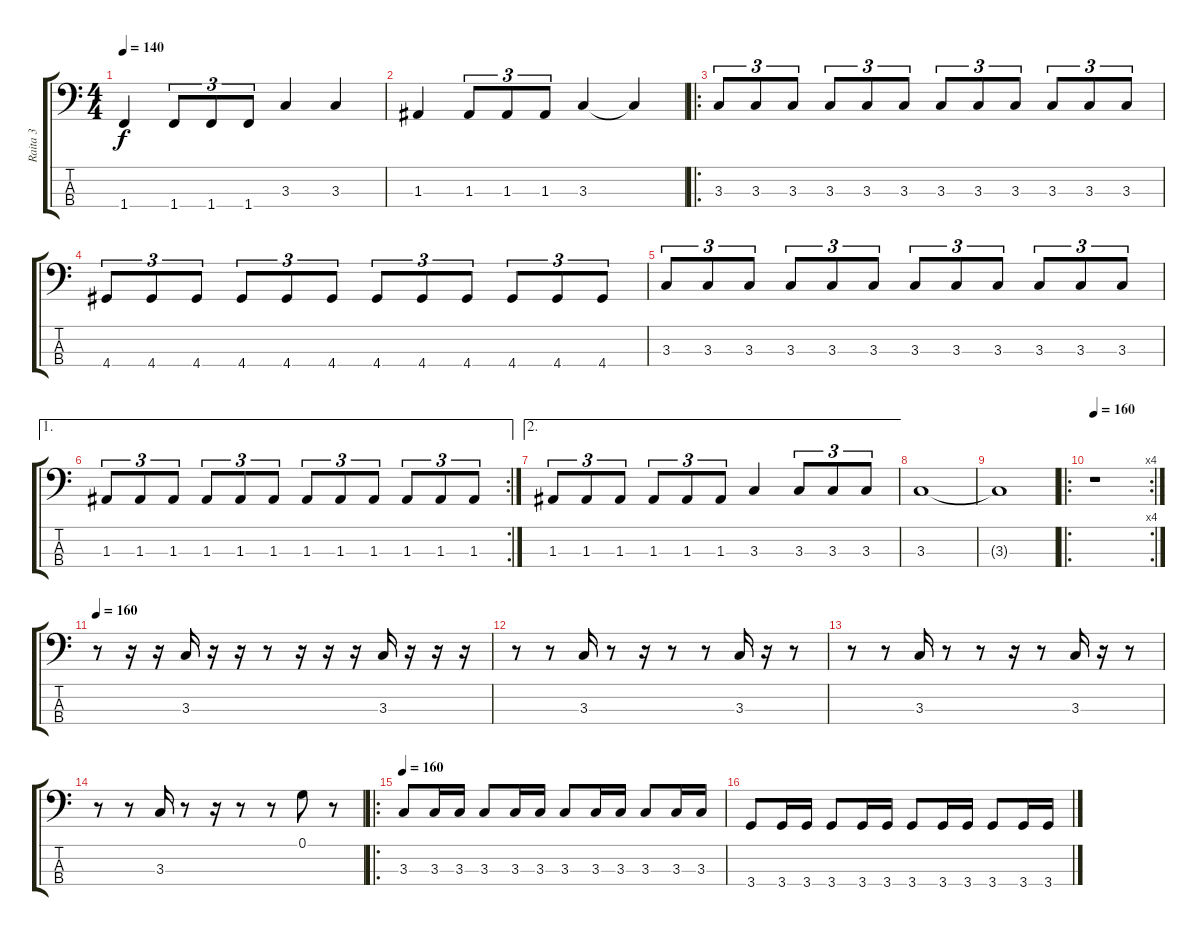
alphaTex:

\track ("Raita 3" "Raita 3") {instrument electricbasspick}
\staff {score tabs}
\tuning (G2 D2 A1 E1) {hide}
\ts (4 4)
\tempo 140
\clef f4
\ks c
1.4.4{dy f} 1.4.8{tu (3 2)} 1.4.8{tu (3 2)} 1.4.8{tu (3 2)} 3.3.4 3.3.4 |
1.3.4 1.3.8{tu (3 2)} 1.3.8{tu (3 2)} 1.3.8{tu (3 2)} 3.3.4 3.3{t}.4 |
\ro
3.3.8{tu (3 2)} 3.3.8{tu (3 2)} 3.3.8{tu (3 2)} 3.3.8{tu (3 2)} 3.3.8{tu (3 2)} 3.3.8{tu (3 2)} 3.3.8{tu (3 2)} 3.3.8{tu (3 2)} 3.3.8{tu (3 2)} 3.3.8{tu (3 2)} 3.3.8{tu (3 2)} 3.3.8{tu (3 2)} |
4.4.8{tu (3 2)} 4.4.8{tu (3 2)} 4.4.8{tu (3 2)} 4.4.8{tu (3 2)} 4.4.8{tu (3 2)} 4.4.8{tu (3 2)} 4.4.8{tu (3 2)} 4.4.8{tu (3 2)} 4.4.8{tu (3 2)} 4.4.8{tu (3 2)} 4.4.8{tu (3 2)} 4.4.8{tu (3 2)} |
3.3.8{tu (3 2)} 3.3.8{tu (3 2)} 3.3.8{tu (3 2)} 3.3.8{tu (3 2)} 3.3.8{tu (3 2)} 3.3.8{tu (3 2)} 3.3.8{tu (3 2)} 3.3.8{tu (3 2)} 3.3.8{tu (3 2)} 3.3.8{tu (3 2)} 3.3.8{tu (3 2)} 3.3.8{tu (3 2)} |
\ae 1
\rc 2
1.3.8{tu (3 2)} 1.3.8{tu (3 2)} 1.3.8{tu (3 2)} 1.3.8{tu (3 2)} 1.3.8{tu (3 2)} 1.3.8{tu (3 2)} 1.3.8{tu (3 2)} 1.3.8{tu (3 2)} 1.3.8{tu (3 2)} 1.3.8{tu (3 2)} 1.3.8{tu (3 2)} 1.3.8{tu (3 2)} |
\ae 2
1.3.8{tu (3 2)} 1.3.8{tu (3 2)} 1.3.8{tu (3 2)} 1.3.8{tu (3 2)} 1.3.8{tu (3 2)} 1.3.8{tu (3 2)} 3.3.4 3.3.8{tu (3 2)} 3.3.8{tu (3 2)} 3.3.8{tu (3 2)} |
3.3.1 |
3.3{t}.1 |
\ro
\rc 4
\tempo 160
r.1 |
\tempo 160
r.8 r.16 r.16 3.3.16 r.16 r.16 r.8 r.16 r.16 r.16 3.3.16 r.16 r.16 r.16 |
r.8 r.8 3.3.16 r.8 r.16 r.8 r.8 3.3.16 r.16 r.8 |
r.8 r.8 3.3.16 r.8 r.8 r.16 r.8 3.3.16 r.16 r.8 |
r.8 r.8 3.3.16 r.8 r.16 r.8 r.8 0.1.8{instrument gunshot} r.8 |
\ro
\tempo 160
3.3.8{instrument electricbassfinger} 3.3.16 3.3.16 3.3.8 3.3.16 3.3.16 3.3.8 3.3.16 3.3.16 3.3.8 3.3.16 3.3.16 |
3.4.8 3.4.16 3.4.16 3.4.8 3.4.16 3.4.16 3.4.8 3.4.16 3.4.16 3.4.8 3.4.16 3.4.16
